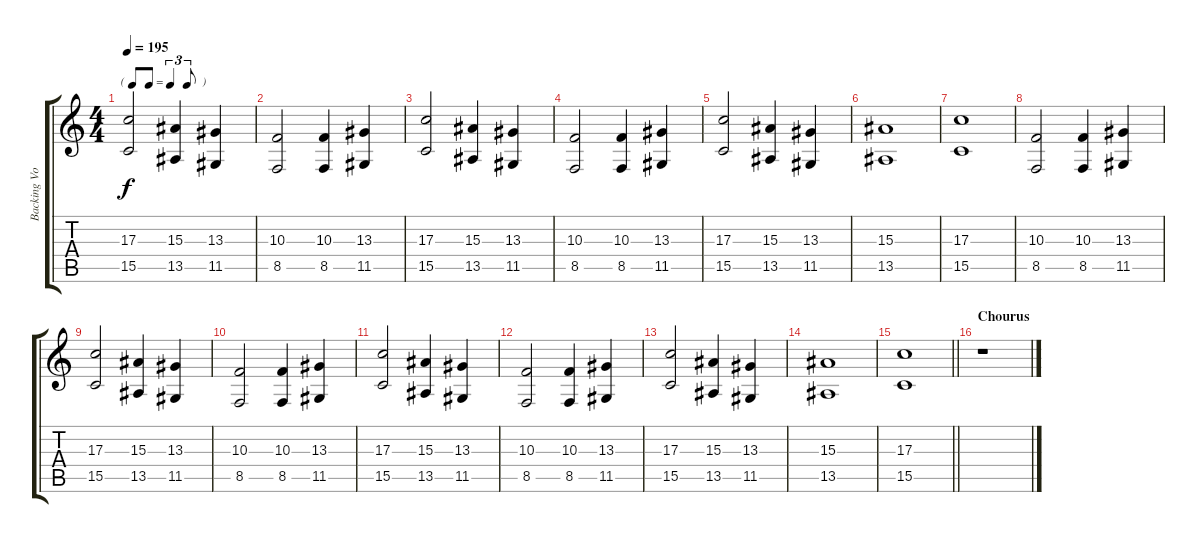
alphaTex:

\track ("Backing Voicals" "Backing Vo") {instrument drawbarorgan}
\staff {score tabs}
\tuning (E4 B3 G3 D3 A2 E2) {hide}
\ts (4 4)
\tf triplet8th
\tempo 195
\clef g2
\ks c
(17.3 15.5).2{dy f} (15.3 13.5).4 (13.3 11.5).4 |
(10.3 8.5).2 (10.3 8.5).4 (13.3 11.5).4 |
(17.3 15.5).2 (15.3 13.5).4 (13.3 11.5).4 |
(10.3 8.5).2 (10.3 8.5).4 (13.3 11.5).4 |
(17.3 15.5).2 (15.3 13.5).4 (13.3 11.5).4 |
(15.3 13.5).1 |
(17.3 15.5).1 |
(10.3 8.5).2 (10.3 8.5).4 (13.3 11.5).4 |
(17.3 15.5).2 (15.3 13.5).4 (13.3 11.5).4 |
(10.3 8.5).2 (10.3 8.5).4 (13.3 11.5).4 |
(17.3 15.5).2 (15.3 13.5).4 (13.3 11.5).4 |
(10.3 8.5).2 (10.3 8.5).4 (13.3 11.5).4 |
(17.3 15.5).2 (15.3 13.5).4 (13.3 11.5).4 |
(15.3 13.5).1 |
\barLineRight lightlight
(17.3 15.5).1 |
\section ("" "Chourus")
r.1
